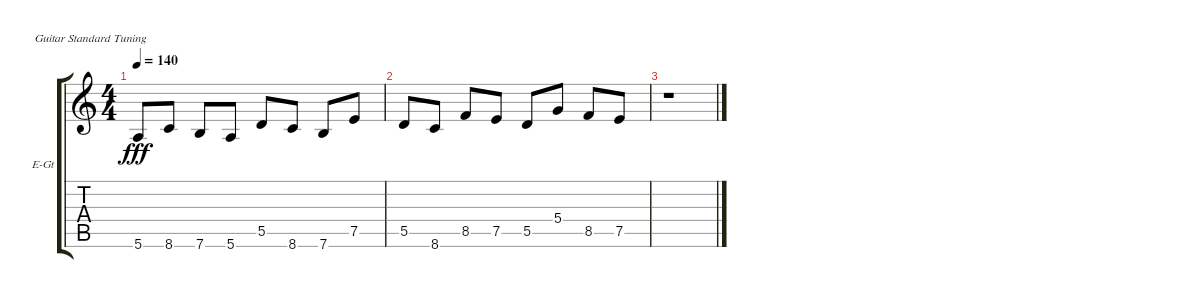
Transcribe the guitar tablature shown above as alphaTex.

\bracketExtendMode groupsimilarinstruments
\firstSystemTrackNameOrientation horizontal
\otherSystemsTrackNameOrientation horizontal
\track ("Guitar (Solo)" "E-Gt") {instrument distortionguitar}
\staff {score tabs}
\tuning (E4 B3 G3 D3 A2 E2)
\ts (4 4)
\tempo 140
\clef g2
\ks c
5.6.8{dy fff} 8.6.8 7.6.8 5.6.8 5.5.8 8.6.8 7.6.8 7.5.8 |
5.5.8 8.6.8 8.5.8 7.5.8 5.5.8 5.4.8 8.5.8 7.5.8 |
r.1
